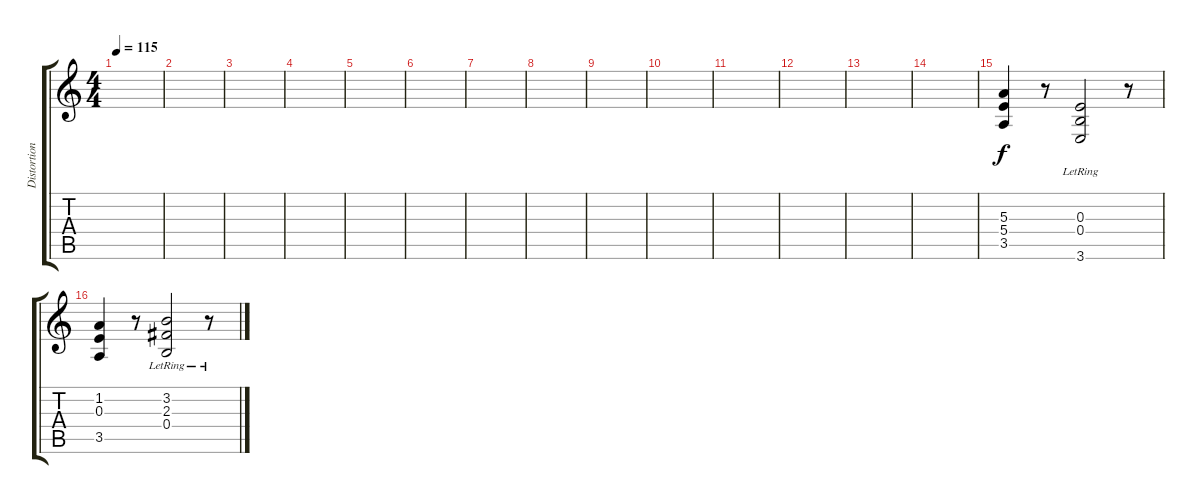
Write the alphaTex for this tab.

\track ("Distortion Rhythm" "Distortion") {instrument overdrivenguitar}
\staff {score tabs}
\tuning (Db4 Ab3 E3 B2 Gb2 Db2) {hide}
\ts (4 4)
\tempo 115
\clef g2
\ks c
|
|
|
|
|
|
|
|
|
|
|
|
|
|
(5.3 5.4 3.5).4 r.8 (0.3 0.4{lr} 3.6).2 r.8 |
(1.2 0.3 3.5).4 r.8 (3.2 2.3{lr} 0.4).2 r.8
